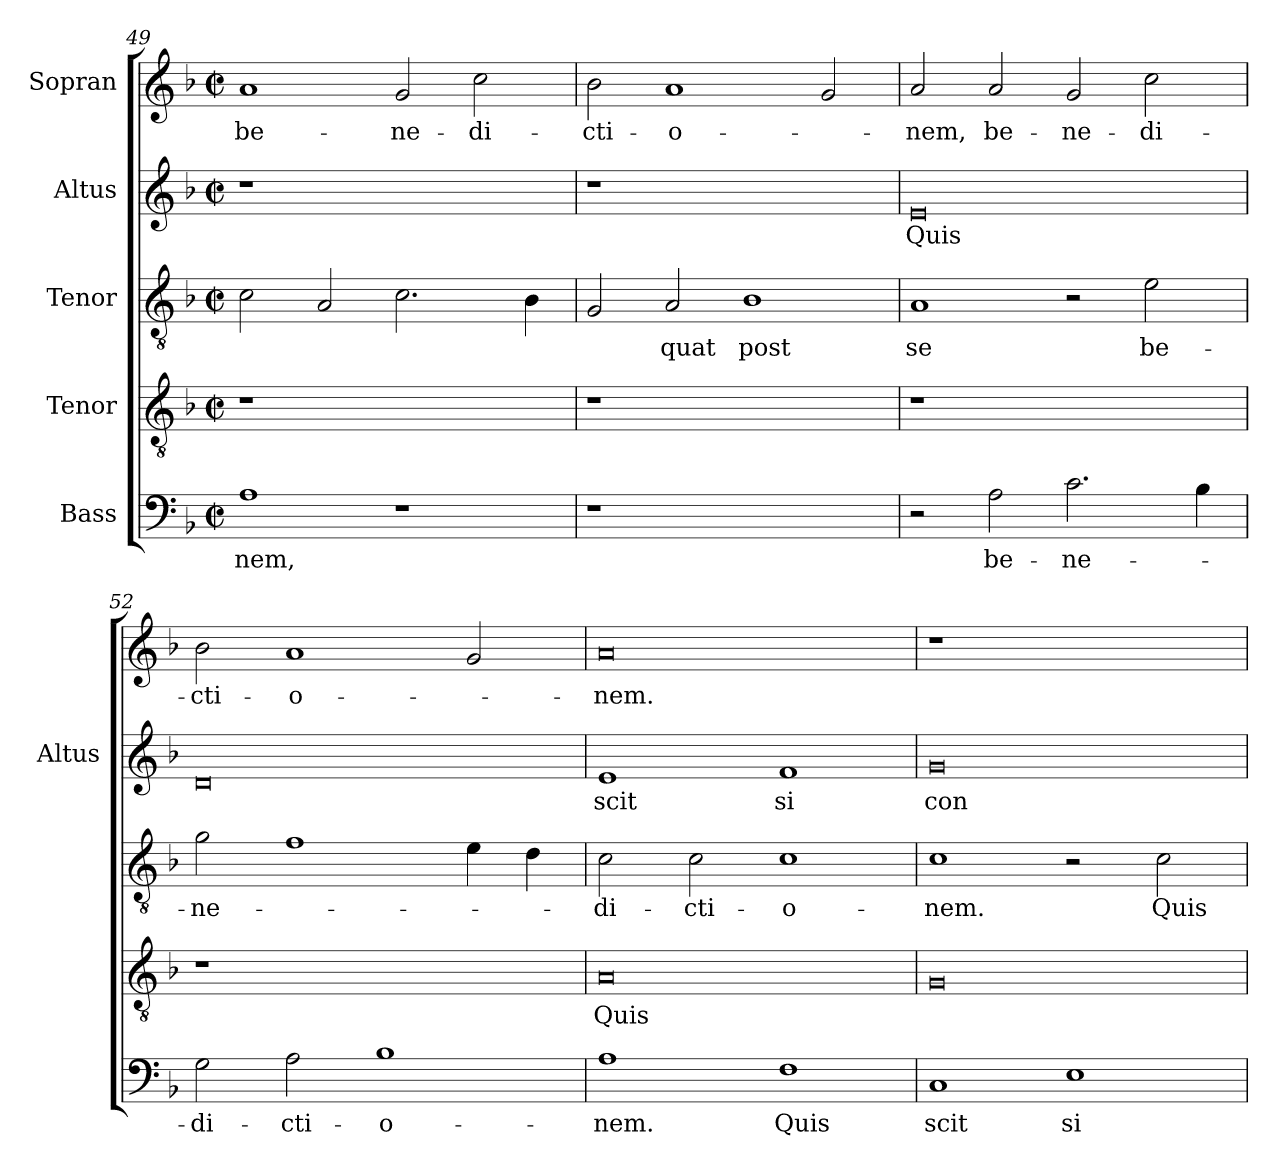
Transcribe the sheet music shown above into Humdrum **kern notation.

**kern	**text	**kern	**text	**kern	**text	**kern	**text	**kern	**text
*part5	*part5	*part4	*part4	*part3	*part3	*part2	*part2	*part1	*part1
*staff5	*staff5	*staff4	*staff4	*staff3	*staff3	*staff2	*staff2	*staff1	*staff1
*I"Bass	*	*I"Tenor	*	*I"Tenor	*	*I"Altus	*	*I"Sopran	*
*	*	*	*	*	*	*I'Altus	*	*	*
*clefF4	*	*clefGv2	*	*clefGv2	*	*clefG2	*	*clefG2	*
*	*	*ITrd7c12	*	*ITrd7c12	*	*	*	*	*
*k[b-]	*	*k[b-]	*	*k[b-]	*	*k[b-]	*	*k[b-]	*
*F:	*	*F:	*	*F:	*	*F:	*	*F:	*
*M2/2	*	*M2/2	*	*M2/2	*	*M2/2	*	*M2/2	*
*met(c|)	*	*met(c|)	*	*met(c|)	*	*met(c|)	*	*met(c|)	*
=49	=49	=49	=49	=49	=49	=49	=49	=49	=49
!	!LO:LY:b:color=#000000	!LO:N:vis=1	!	!	!	!LO:N:vis=1	!	!	!
!	!	!	!	!	!	!	!	!	!LO:LY:b:color=#000000
1Ai	-nem,	1r	.	2Ci\	.	1r	.	1ai	be-
.	.	.	.	2AAi/	.	.	.	.	.
!	!	!	!	!	!	!	!	!	!LO:LY:b:color=#000000
1r	.	1ryy	.	2.Ci\	.	1ryy	.	2gi/	-ne-
!	!	!	!	!	!	!	!	!	!LO:LY:b:color=#000000
.	.	.	.	.	.	.	.	2cci\	-di-
.	.	.	.	4BB-i\	.	.	.	.	.
=50	=50	=50	=50	=50	=50	=50	=50	=50	=50
!LO:N:vis=1	!	!LO:N:vis=1	!	!	!	!LO:N:vis=1	!	!	!
!	!	!	!	!	!	!	!	!	!LO:LY:b:color=#000000
1r	.	1r	.	2GGi/	.	1r	.	2b-i\	-cti-
!	!	!	!	!	!LO:LY:b:color=#000000	!	!	!	!
!	!	!	!	!	!	!	!	!	!LO:LY:b:color=#000000
.	.	.	.	2AAi/	-quat	.	.	1ai	-o-
!	!	!	!	!	!LO:LY:b:color=#000000	!	!	!	!
1ryy	.	1ryy	.	1BB-i	post	1ryy	.	.	.
.	.	.	.	.	.	.	.	2gi/	.
=51	=51	=51	=51	=51	=51	=51	=51	=51	=51
!	!	!LO:N:vis=1	!	!	!	!	!	!	!
!	!	!	!	!	!LO:LY:b:color=#000000	!	!	!	!
!	!	!	!	!	!	!	!LO:LY:b:color=#000000	!	!
!	!	!	!	!	!	!	!	!	!LO:LY:b:color=#000000
2r	.	1r	.	1AAi	se	0ei	Quis	2ai/	-nem,
!	!LO:LY:b:color=#000000	!	!	!	!	!	!	!	!
!	!	!	!	!	!	!	!	!	!LO:LY:b:color=#000000
2Ai\	be-	.	.	.	.	.	.	2ai/	be-
!	!LO:LY:b:color=#000000	!	!	!	!	!	!	!	!
!	!	!	!	!	!	!	!	!	!LO:LY:b:color=#000000
2.ci\	-ne-	1ryy	.	2r	.	.	.	2gi/	-ne-
!	!	!	!	!	!LO:LY:b:color=#000000	!	!	!	!
!	!	!	!	!	!	!	!	!	!LO:LY:b:color=#000000
.	.	.	.	2Ei\	be-	.	.	2cci\	-di-
4B-i\	.	.	.	.	.	.	.	.	.
=52	=52	=52	=52	=52	=52	=52	=52	=52	=52
!	!LO:LY:b:color=#000000	!LO:N:vis=1	!	!	!	!	!	!	!
!	!	!	!	!	!LO:LY:b:color=#000000	!	!	!	!
!	!	!	!	!	!	!	!	!	!LO:LY:b:color=#000000
2Gi\	-di-	1r	.	2Gi\	-ne-	0di	.	2b-i\	-cti-
!	!LO:LY:b:color=#000000	!	!	!	!	!	!	!	!
!	!	!	!	!	!	!	!	!	!LO:LY:b:color=#000000
2Ai\	-cti-	.	.	1Fi	.	.	.	1ai	-o-
!	!LO:LY:b:color=#000000	!	!	!	!	!	!	!	!
1B-i	-o-	1ryy	.	.	.	.	.	.	.
.	.	.	.	4Ei\	.	.	.	2gi/	.
.	.	.	.	4Di\	.	.	.	.	.
=53	=53	=53	=53	=53	=53	=53	=53	=53	=53
!	!LO:LY:b:color=#000000	!	!	!	!	!	!	!	!
!	!	!	!LO:LY:b:color=#000000	!	!	!	!	!	!
!	!	!	!	!	!LO:LY:b:color=#000000	!	!	!	!
!	!	!	!	!	!	!	!LO:LY:b:color=#000000	!	!
!	!	!	!	!	!	!	!	!	!LO:LY:b:color=#000000
1Ai	-nem.	0AAi	Quis	2Ci\	-di-	1ei	scit	0ai	-nem.
!	!	!	!	!	!LO:LY:b:color=#000000	!	!	!	!
.	.	.	.	2Ci\	-cti-	.	.	.	.
!	!LO:LY:b:color=#000000	!	!	!	!	!	!	!	!
!	!	!	!	!	!LO:LY:b:color=#000000	!	!	!	!
!	!	!	!	!	!	!	!LO:LY:b:color=#000000	!	!
1Fi	Quis	.	.	1Ci	-o-	1fi	si	.	.
!!LO:LB:g=z
=54	=54	=54	=54	=54	=54	=54	=54	=54	=54
!	!LO:LY:b:color=#000000	!	!	!	!	!	!	!	!
!	!	!	!	!	!LO:LY:b:color=#000000	!	!	!	!
!	!	!	!	!	!	!	!LO:LY:b:color=#000000	!LO:N:vis=1	!
1Ci	scit	0GGi	.	1Ci	-nem.	0gi	con-	1r	.
!	!LO:LY:b:color=#000000	!	!	!	!	!	!	!	!
1Ei	si	.	.	2r	.	.	.	1ryy	.
!	!	!	!	!	!LO:LY:b:color=#000000	!	!	!	!
.	.	.	.	2Ci\	Quis	.	.	.	.
=	=	=	=	=	=	=	=	=	=
*-	*-	*-	*-	*-	*-	*-	*-	*-	*-
